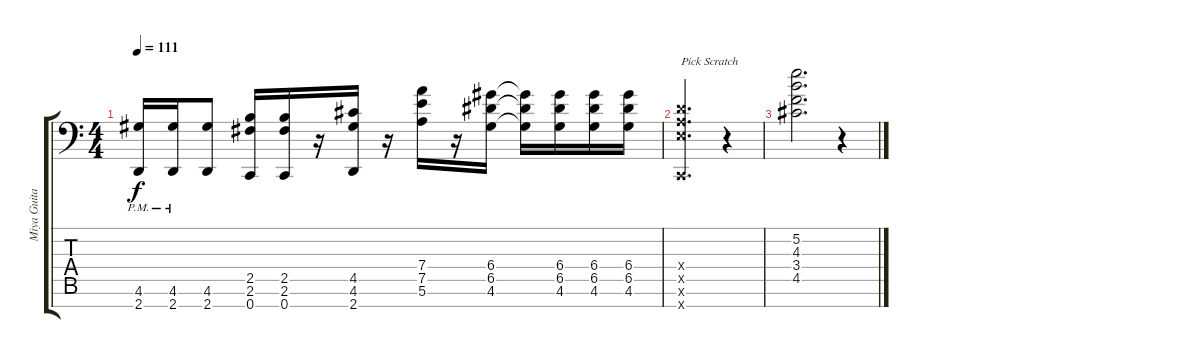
\track ("Miya Guitar II" "Miya Guita") {instrument distortionguitar}
\staff {score tabs}
\tuning (E4 B3 G3 D3 A2 E2 C-1) {hide}
\ts (4 4)
\tempo 111
\clef f4
\ks c
(4.6{pm} 2.7{pm}).16{dy f} (4.6{pm} 2.7{pm}).16 (4.6 2.7).8 (2.5 2.6 0.7).16 (2.5 2.6 0.7).16 r.16 (4.5 4.6 2.7).16 r.16 (7.4 7.5 5.6).16 r.16 (6.4 6.5 4.6).16 (6.4{t} 6.5{t} 4.6{t}).16 (6.4 6.5 4.6).16 (6.4 6.5 4.6).16 (6.4 6.5 4.6).16 |
(0.4{x} 0.5{x} 0.6{x} 0.7{x}).2{d txt "Pick Scratch"} r.4 |
(5.2 4.3 3.4 4.5).2{d} r.4
